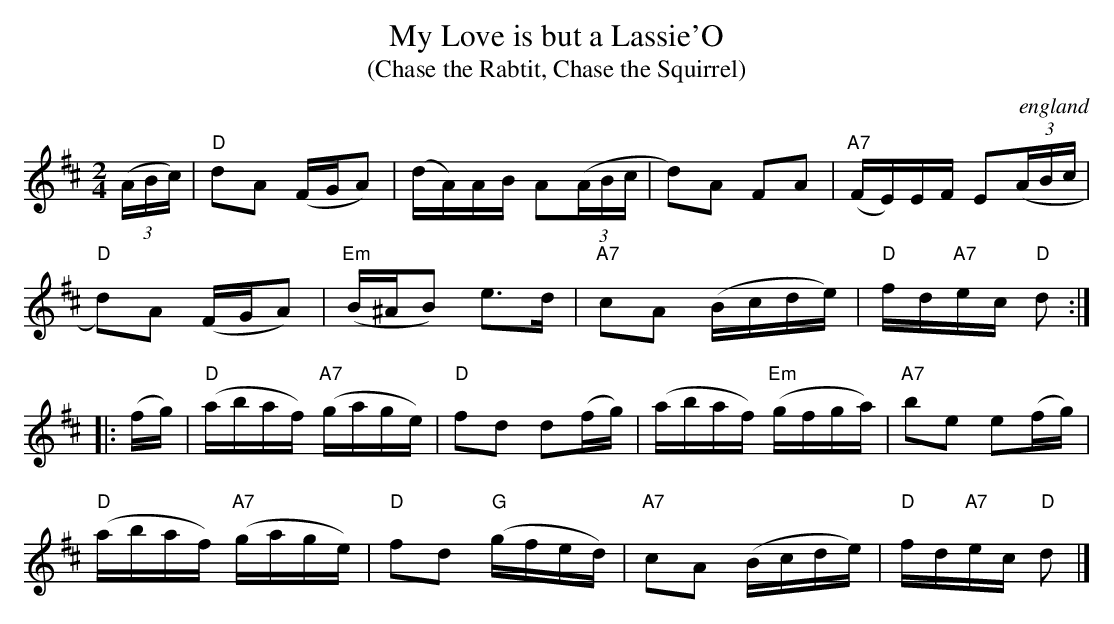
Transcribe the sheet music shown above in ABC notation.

X:1
T:My Love is but a Lassie'O
T:(Chase the Rabtit, Chase the Squirrel)
O:england
M:2/4
L:1/16
K:D
(3(ABc)|"D"d2A2 (FGA2)|(dA)AB A2(3(ABc|d2)A2 F2A2|"A7"(FE)EF E2(3(ABc|
"D"d2)A2 (FGA2)|"Em"(B^AB2) e3d|"A7"c2A2 (Bcde)|"D"fd"A7"ec "D"d2:|
|:(fg)|"D"(abaf) "A7"(gage)|"D"f2d2 d2(fg)|(abaf) "Em"(gfga)|"A7"b2e2 e2(fg)|
"D"(abaf) "A7"(gage)|"D"f2d2 "G"(gfed)|"A7"c2A2 (Bcde)|"D"fd"A7"ec "D"d2|]
